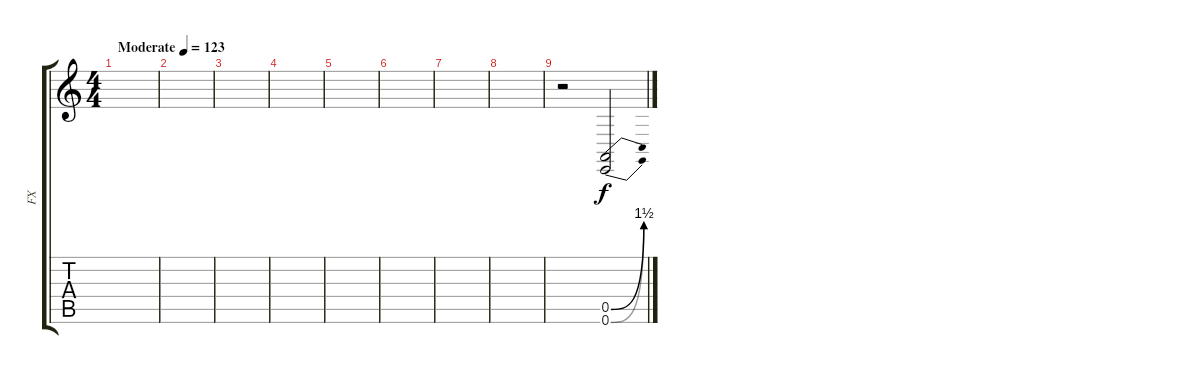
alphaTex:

\track ("FX" "FX") {instrument reversecymbal}
\staff {score tabs}
\tuning (E4 B3 G3 D3 A2 E2) {hide}
\ts (4 4)
\tempo (123 "Moderate")
\clef g2
\ks c
|
|
|
|
|
|
|
|
r.2 (0.5{be (bend 0 0 60 6)} 0.6{be (bend 0 0 60 6)}).2
